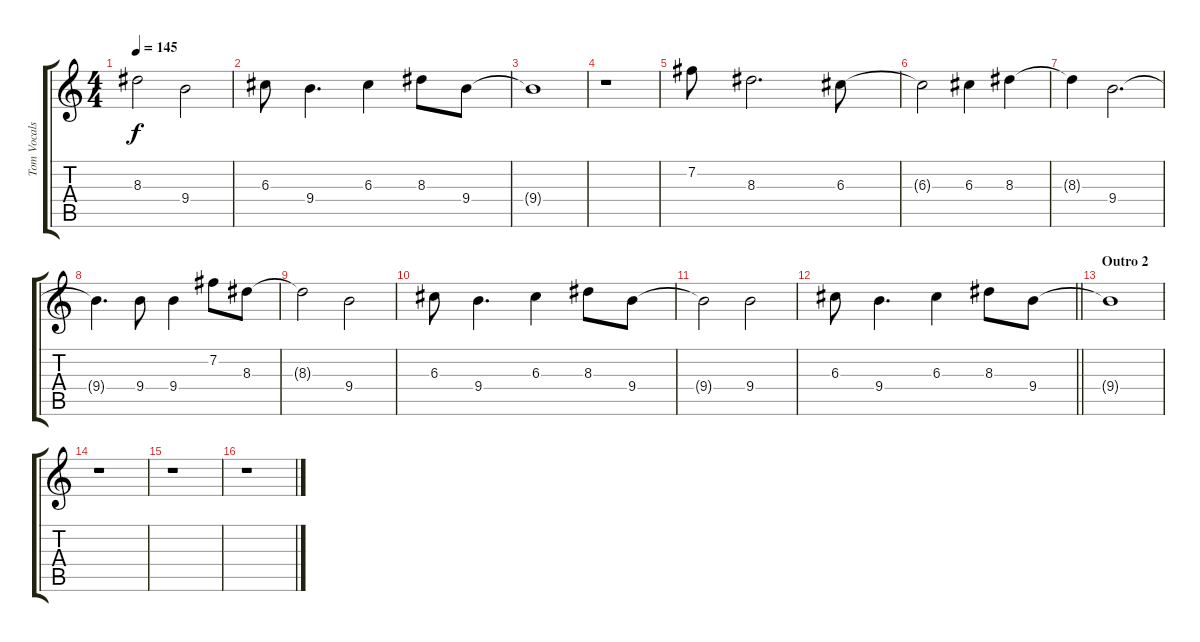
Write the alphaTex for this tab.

\track ("Tom Vocals" "Tom Vocals") {instrument acousticguitarsteel}
\staff {score tabs}
\tuning (E4 B3 G3 D3 A2 E2) {hide}
\ts (4 4)
\tempo 145
\clef g2
\ks c
8.3{t}.2{dy f} 9.4.2 |
6.3.8 9.4.4{d} 6.3.4 8.3.8 9.4.8 |
9.4{t}.1 |
r.1 |
7.2.8 8.3.2{d} 6.3.8 |
6.3{t}.2 6.3.4 8.3.4 |
8.3{t}.4 9.4.2{d} |
9.4{t}.4{d} 9.4.8 9.4.4 7.2.8 8.3.8 |
8.3{t}.2 9.4.2 |
6.3.8 9.4.4{d} 6.3.4 8.3.8 9.4.8 |
9.4{t}.2 9.4.2 |
\barLineRight lightlight
6.3.8 9.4.4{d} 6.3.4 8.3.8 9.4.8 |
\section ("" "Outro 2")
9.4{t}.1 |
r.1 |
r.1 |
r.1
